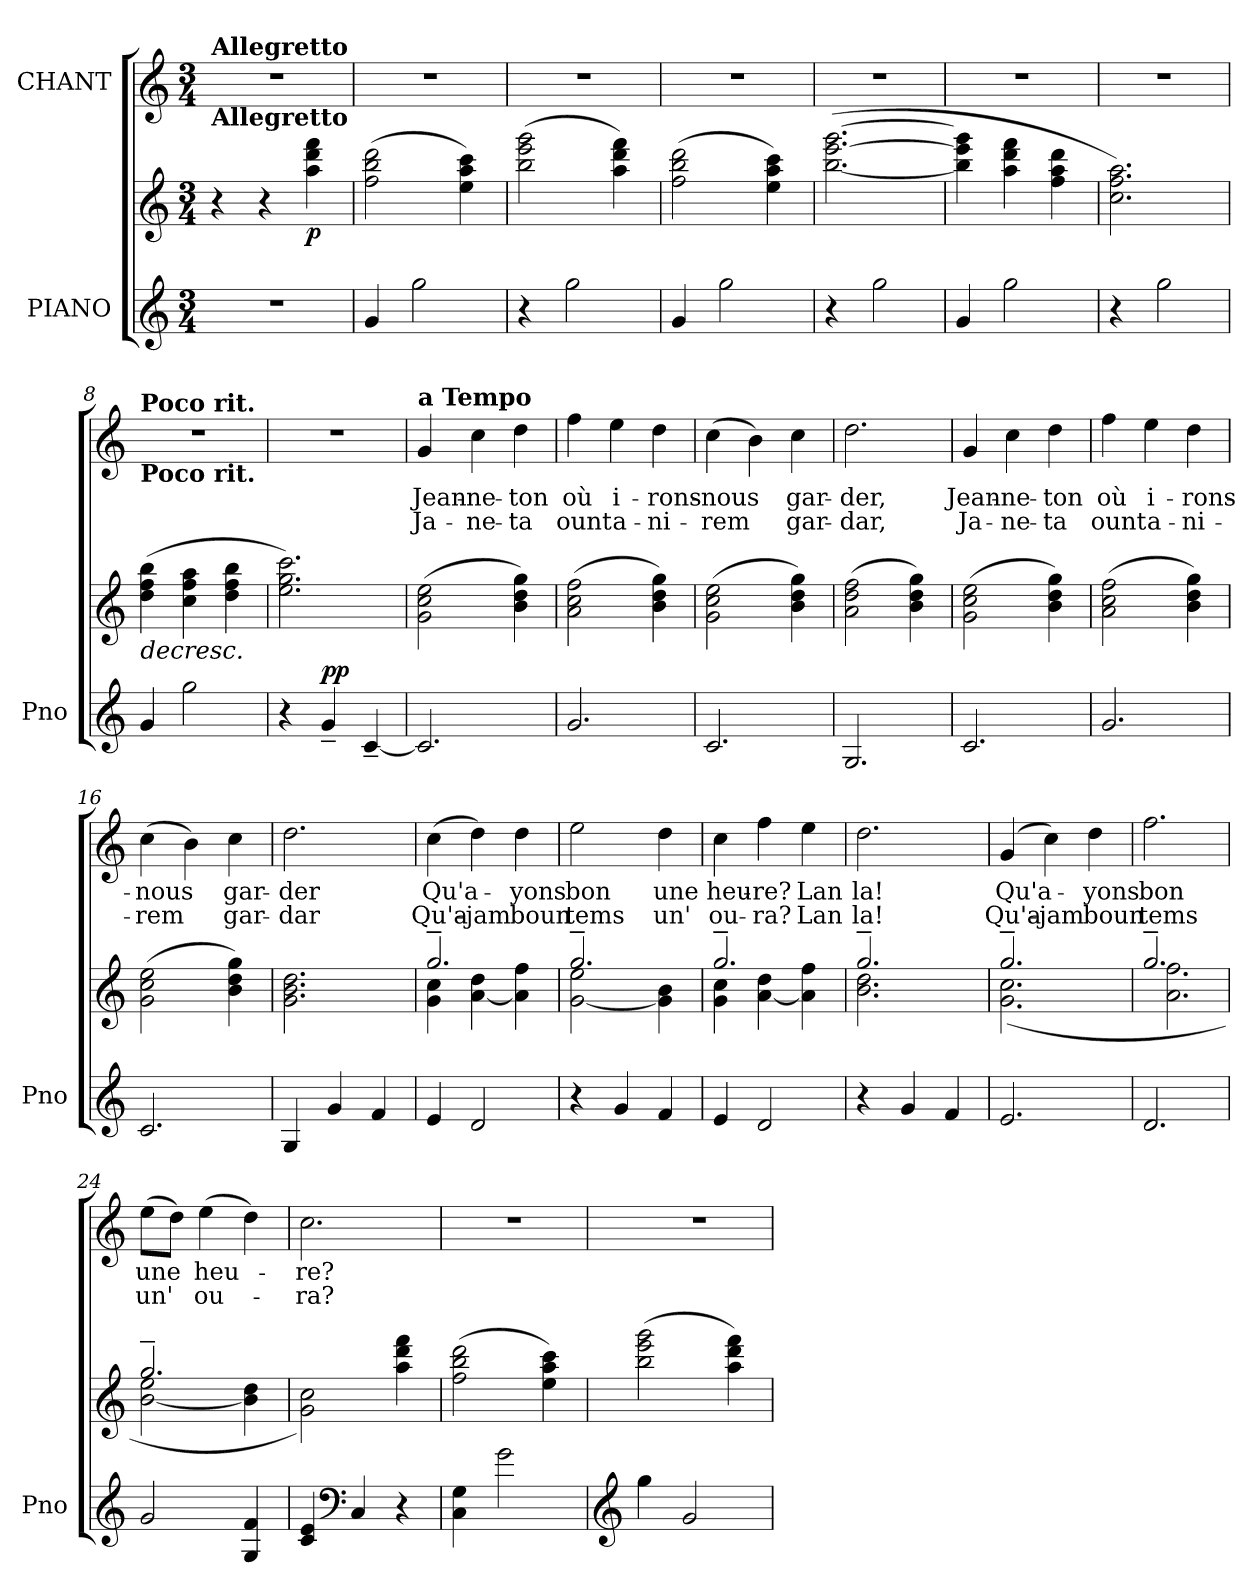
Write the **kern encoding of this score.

**kern	**kern	**dynam	**kern	**text	**text
*part2	*part2	*part2	*part1	*part1	*part1
*staff3	*staff2	*staff2/3	*staff1	*staff1	*staff1
*I"PIANO	*	*	*I"CHANT	*	*
*I'Pno	*	*	*	*	*
*clefG2	*clefG2	*	*clefG2	*	*
*k[]	*k[]	*	*k[]	*	*
*M3/4	*M3/4	*	*M3/4	*	*
=1	=1	=1	=1	=1	=1
!	!	!	!LO:TX:b:B:t=Allegretto	!	!
!	!	!	!LO:TX:a:B:t=Allegretto	!	!
2.r	4r	.	2.r	.	.
.	4r	.	.	.	.
!	!	!LO:DY:b	!	!	!
.	4aa\ 4ddd\ 4fff\	p	.	.	.
=2	=2	=2	=2	=2	=2
4g/	(>2ff\ 2bb\ 2ddd\	.	2.r	.	.
2gg\	.	.	.	.	.
.	4ee\ 4aa\ 4ccc\)	.	.	.	.
=3	=3	=3	=3	=3	=3
4r	(>2bb\ 2eee\ 2ggg\	.	2.r	.	.
2gg\	.	.	.	.	.
.	4aa\ 4ddd\ 4fff\)	.	.	.	.
=4	=4	=4	=4	=4	=4
4g/	(>2ff\ 2bb\ 2ddd\	.	2.r	.	.
2gg\	.	.	.	.	.
.	4ee\ 4aa\ 4ccc\)	.	.	.	.
=5	=5	=5	=5	=5	=5
4r	(>[2.bb\ [2.eee\ [2.ggg\	.	2.r	.	.
2gg\	.	.	.	.	.
=6	=6	=6	=6	=6	=6
4g/	4bb\] 4eee\] 4ggg\]	.	2.r	.	.
2gg\	4aa\ 4ddd\ 4fff\	.	.	.	.
.	4ff\ 4aa\ 4ddd\	.	.	.	.
=7	=7	=7	=7	=7	=7
4r	2.cc\ 2.ff\ 2.aa\)	.	2.r	.	.
2gg\	.	.	.	.	.
=8	=8	=8	=8	=8	=8
!	!	!	!LO:TX:b:B:t=Poco rit.	!	!
!	!	!	!LO:TX:a:B:t=Poco rit.	!	!
!	!	!LO:HP:b	!	!	!
4g/	(>4dd\ 4ff\ 4bb\	>	2.r	.	.
2gg\	4cc\ 4ff\ 4aa\	.	.	.	.
.	4dd\ 4ff\ 4bb\	.	.	.	.
=9	=9	=9	=9	=9	=9
4r	2.ee\ 2.gg\ 2.ccc\)	.	2.r	.	.
!	!	!LO:DY:a=2	!	!	!
4g~/	.	pp	.	.	.
[4c~/	.	.	.	.	.
.	.	]	.	.	.
!!LO:LB:g=z
=10	=10	=10	=10	=10	=10
!	!	!	!LO:TX:a:B:t=a Tempo	!	!
!	!	!	!	!LO:LY:b	!LO:LY:b
2.c/]	(>2g\ 2cc\ 2ee\	.	4g/	Jean-	Ja-
!	!	!	!	!LO:LY:b	!LO:LY:b
.	.	.	4cc\	-ne-	-ne-
!	!	!	!	!LO:LY:b	!LO:LY:b
.	4b\ 4dd\ 4gg\)	.	4dd\	-ton	-ta
=11	=11	=11	=11	=11	=11
!	!	!	!	!LO:LY:b	!LO:LY:b
2.g/	(>2a\ 2cc\ 2ff\	.	4ff\	où	ount
!	!	!	!	!LO:LY:b	!LO:LY:b
.	.	.	4ee\	i-	a-
!	!	!	!	!LO:LY:b	!LO:LY:b
.	4b\ 4dd\ 4gg\)	.	4dd\	-rons-	-ni-
=12	=12	=12	=12	=12	=12
!	!	!	!	!LO:LY:b	!LO:LY:b
2.c/	(>2g\ 2cc\ 2ee\	.	(>4cc\	-nous	-rem
.	.	.	4b\)	.	.
!	!	!	!	!LO:LY:b	!LO:LY:b
.	4b\ 4dd\ 4gg\)	.	4cc\	gar-	gar-
=13	=13	=13	=13	=13	=13
!	!	!	!	!LO:LY:b	!LO:LY:b
2.G/	(>2a\ 2dd\ 2ff\	.	2.dd\	-der,	-dar,
.	4b\ 4dd\ 4gg\)	.	.	.	.
=14	=14	=14	=14	=14	=14
!	!	!	!	!LO:LY:b	!LO:LY:b
2.c/	(>2g\ 2cc\ 2ee\	.	4g/	Jean-	Ja-
!	!	!	!	!LO:LY:b	!LO:LY:b
.	.	.	4cc\	-ne-	-ne-
!	!	!	!	!LO:LY:b	!LO:LY:b
.	4b\ 4dd\ 4gg\)	.	4dd\	-ton	-ta
=15	=15	=15	=15	=15	=15
!	!	!	!	!LO:LY:b	!LO:LY:b
2.g/	(>2a\ 2cc\ 2ff\	.	4ff\	où	ount
!	!	!	!	!LO:LY:b	!LO:LY:b
.	.	.	4ee\	i-	a-
!	!	!	!	!LO:LY:b	!LO:LY:b
.	4b\ 4dd\ 4gg\)	.	4dd\	-rons-	-ni-
=16	=16	=16	=16	=16	=16
!	!	!	!	!LO:LY:b	!LO:LY:b
2.c/	(>2g\ 2cc\ 2ee\	.	(>4cc\	-nous	-rem
.	.	.	4b\)	.	.
!	!	!	!	!LO:LY:b	!LO:LY:b
.	4b\ 4dd\ 4gg\)	.	4cc\	gar-	gar-
=17	=17	=17	=17	=17	=17
!	!	!	!	!LO:LY:b	!LO:LY:b
4G/	2.g\ 2.b\ 2.dd\	.	2.dd\	-der	-dar
4g/	.	.	.	.	.
4f/	.	.	.	.	.
!!LO:LB:g=z
=18	=18	=18	=18	=18	=18
*	*^	*	*	*	*
!	!	!	!	!	!LO:LY:b	!LO:LY:b
4e/	2.gg~/	4g\ 4cc\	.	(>4cc\	Qu'a-	Qu'a-
!	!	!	!	!	!	!LO:LY:b
2d/	.	[4a\ 4dd\	.	4dd\)	.	-jam
!	!	!	!	!	!LO:LY:b	!LO:LY:b
.	.	4a\] 4ff\	.	4dd\	-yons	boun
=19	=19	=19	=19	=19	=19	=19
!	!	!	!	!	!LO:LY:b	!LO:LY:b
4r	2.gg~/	[2g\ 2ee\	.	2ee\	bon	tems
4g/	.	.	.	.	.	.
!	!	!	!	!	!LO:LY:b	!LO:LY:b
4f/	.	4g\] 4b\	.	4dd\	une	un'
=20	=20	=20	=20	=20	=20	=20
!	!	!	!	!	!LO:LY:b	!LO:LY:b
4e/	2.gg~/	4g\ 4cc\	.	4cc\	heu-	ou-
!	!	!	!	!	!LO:LY:b	!LO:LY:b
2d/	.	[4a\ 4dd\	.	4ff\	-re?	-ra?
!	!	!	!	!	!LO:LY:b	!LO:LY:b
.	.	4a\] 4ff\	.	4ee\	Lan	Lan
=21	=21	=21	=21	=21	=21	=21
!	!	!	!	!	!LO:LY:b	!LO:LY:b
4r	2.gg~/	2.b\ 2.dd\	.	2.dd\	la!	la!
4g/	.	.	.	.	.	.
4f/	.	.	.	.	.	.
=22	=22	=22	=22	=22	=22	=22
!	!	!	!	!	!LO:LY:b	!LO:LY:b
2.e/	2.gg~/	(<2.g\ 2.cc\	.	(>4g/	Qu'a-	Qu'a-
!	!	!	!	!	!	!LO:LY:b
.	.	.	.	4cc\)	.	-jam
!	!	!	!	!	!LO:LY:b	!LO:LY:b
.	.	.	.	4dd\	-yons	boun
=23	=23	=23	=23	=23	=23	=23
!	!	!	!	!	!LO:LY:b	!LO:LY:b
2.d/	2.gg~/	2.a\ 2.ff\	.	2.ff\	bon	tems
=24	=24	=24	=24	=24	=24	=24
!	!	!	!	!	!LO:LY:b	!LO:LY:b
2g/	2.gg~/	[2b\ 2ee\	.	(>8ee\L	une	un'
.	.	.	.	8dd\J)	.	.
!	!	!	!	!	!LO:LY:b	!LO:LY:b
.	.	.	.	(>4ee\	heu-	ou-
4G/ 4f/	.	4b\] 4dd\	.	4dd\)	.	.
=25	=25	=25	=25	=25	=25	=25
!	!	!	!	!	!LO:LY:b	!LO:LY:b
*	*v	*v	*	*	*	*
4c/ 4e/	2g\ 2cc\)	.	2.cc\	-re?	-ra?
*clefF4	*	*	*	*	*
4C/	.	.	.	.	.
4r	4aa\ 4ddd\ 4fff\	.	.	.	.
!!LO:PB:g=z
=26	=26	=26	=26	=26	=26
4C\ 4G\	(>2ff\ 2bb\ 2ddd\	.	2.r	.	.
2g\	.	.	.	.	.
.	4ee\ 4aa\ 4ccc\)	.	.	.	.
=27	=27	=27	=27	=27	=27
*clefG2	*	*	*	*	*
4gg\	(>2bb\ 2eee\ 2ggg\	.	2.r	.	.
2g/	.	.	.	.	.
.	4aa\ 4ddd\ 4fff\)	.	.	.	.
=	=	=	=	=	=
*-	*-	*-	*-	*-	*-
